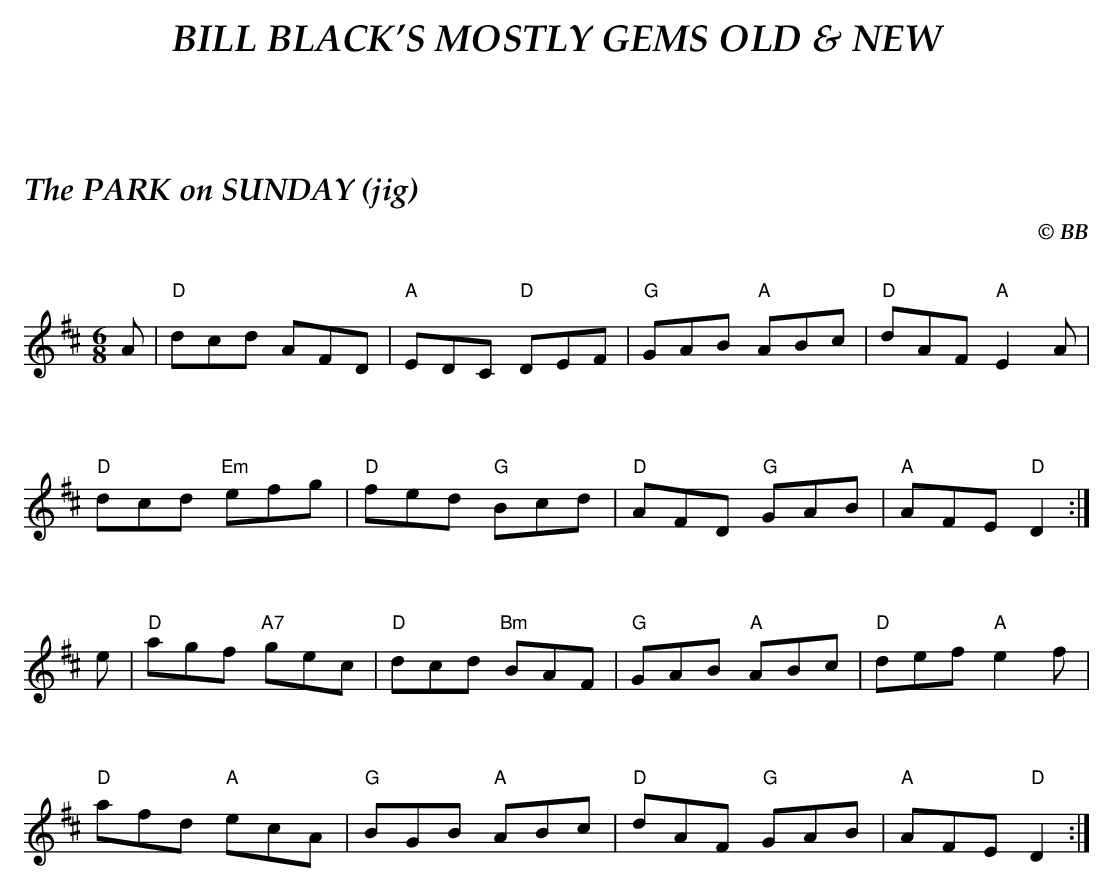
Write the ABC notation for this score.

X:1
T:PARK on SUNDAY (jig), The
C:© BB
Q:1/4=160
M:6/8
L:1/8
K:D
A|"D"dcd AFD|"A"EDC "D"DEF|"G"GAB "A"ABc|"D"dAF "A"E2 A|
"D"dcd "Em"efg|"D"fed "G"Bcd|"D"AFD "G"GAB|"A"AFE "D"D2 :|
e|"D"agf "A7"gec|"D"dcd "Bm"BAF|"G"GAB "A"ABc|"D"def "A"e2 f|
"D"afd "A"ecA|"G"BGB "A"ABc|"D"dAF "G"GAB|"A"AFE "D"D2 :|
